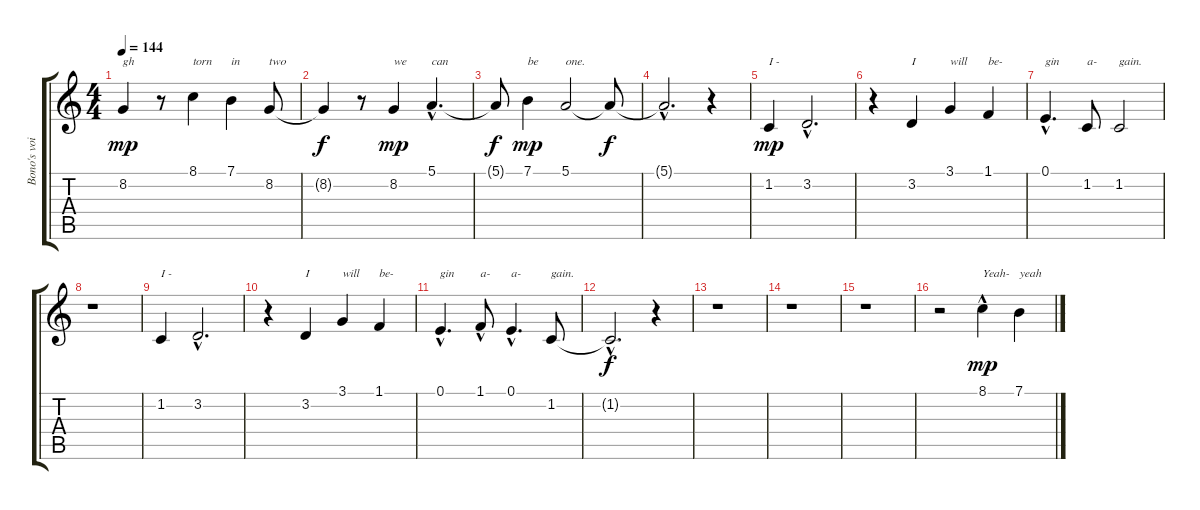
\track ("Bono's voice    " "Bono's voi") {instrument rockorgan}
\staff {score tabs}
\tuning (E4 B3 G3 D3 A2 E2) {hide}
\ts (4 4)
\tempo 144
\clef g2
\ks c
8.2.4{txt "gh" dy mp} r.8 8.1.4{txt "torn"} 7.1.4{txt "in"} 8.2.8{txt "two"} |
8.2{t}.4{dy f} r.8 8.2.4{txt "we" dy mp} 5.1{hac}.4{d txt "can"} |
5.1{t}.8{dy f} 7.1.4{txt "be" dy mp} 5.1.2{txt "one."} 5.1{t}.8{dy f} |
5.1{hac t}.2{d} r.4 |
1.2.4{txt "I -" dy mp} 3.2{hac}.2{d} |
r.4 3.2.4{txt "I"} 3.1.4{txt "will"} 1.1.4{txt "be-"} |
0.1{hac}.4{d txt "gin"} 1.2.8{txt "a-"} 1.2.2{txt "gain."} |
r.1 |
1.2.4{txt "I -"} 3.2{hac}.2{d} |
r.4 3.2.4{txt "I"} 3.1.4{txt "will"} 1.1.4{txt "be-"} |
0.1{hac}.4{d txt "gin"} 1.1{hac}.8{txt "a-"} 0.1{hac}.4{d txt "a-"} 1.2.8{txt "gain."} |
1.2{hac t}.2{d dy f} r.4 |
r.1 |
r.1 |
r.1 |
r.2 8.1{hac}.4{txt "Yeah-" dy mp} 7.1.4{txt "yeah"}
